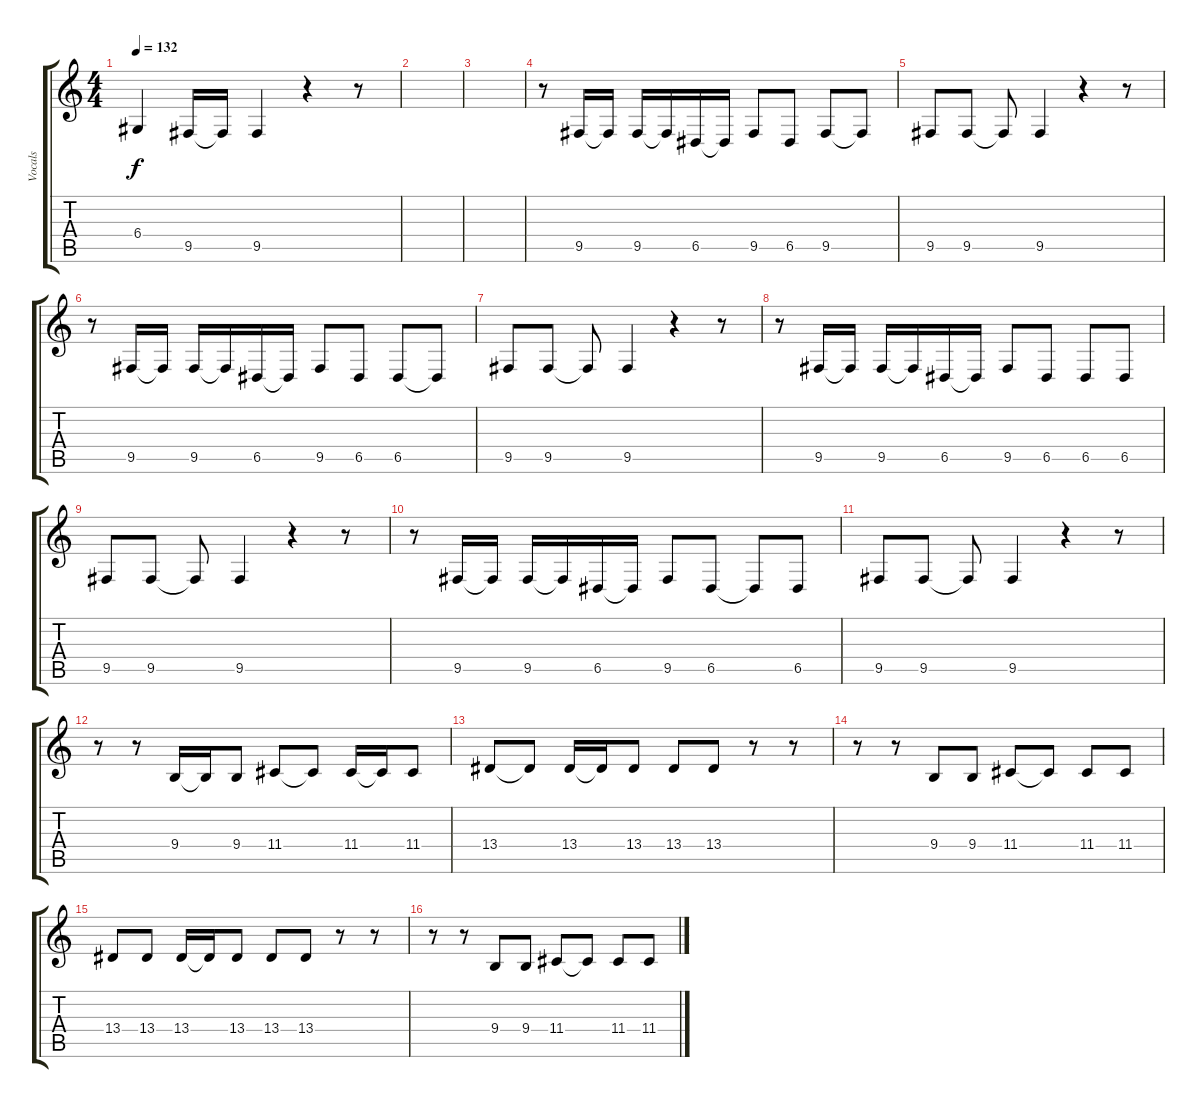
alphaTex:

\track ("Vocals" "Vocals") {instrument altosax}
\staff {score tabs}
\tuning (E4 B3 G3 D3 A2 E2) {hide}
\ts (4 4)
\tempo 132
\clef g2
\ks c
6.4.4{dy f} 9.5.16 9.5{t}.16 9.5.4 r.4 r.8 |
|
|
r.8 9.5.16 9.5{t}.16 9.5.16 9.5{t}.16 6.5.16 6.5{t}.16 9.5.8 6.5.8 9.5.8 9.5{t}.8 |
9.5.8 9.5.8 9.5{t}.8 9.5.4 r.4 r.8 |
r.8 9.5.16 9.5{t}.16 9.5.16 9.5{t}.16 6.5.16 6.5{t}.16 9.5.8 6.5.8 6.5.8 6.5{t}.8 |
9.5.8 9.5.8 9.5{t}.8 9.5.4 r.4 r.8 |
r.8 9.5.16 9.5{t}.16 9.5.16 9.5{t}.16 6.5.16 6.5{t}.16 9.5.8 6.5.8 6.5.8 6.5.8 |
9.5.8 9.5.8 9.5{t}.8 9.5.4 r.4 r.8 |
r.8 9.5.16 9.5{t}.16 9.5.16 9.5{t}.16 6.5.16 6.5{t}.16 9.5.8 6.5.8 6.5{t}.8 6.5.8 |
9.5.8 9.5.8 9.5{t}.8 9.5.4 r.4 r.8 |
r.8 r.8 9.4.16 9.4{t}.16 9.4.8 11.4.8 11.4{t}.8 11.4.16 11.4{t}.16 11.4.8 |
13.4.8 13.4{t}.8 13.4.16 13.4{t}.16 13.4.8 13.4.8 13.4.8 r.8 r.8 |
r.8 r.8 9.4.8 9.4.8 11.4.8 11.4{t}.8 11.4.8 11.4.8 |
13.4.8 13.4.8 13.4.16 13.4{t}.16 13.4.8 13.4.8 13.4.8 r.8 r.8 |
r.8 r.8 9.4.8 9.4.8 11.4.8 11.4{t}.8 11.4.8 11.4.8
